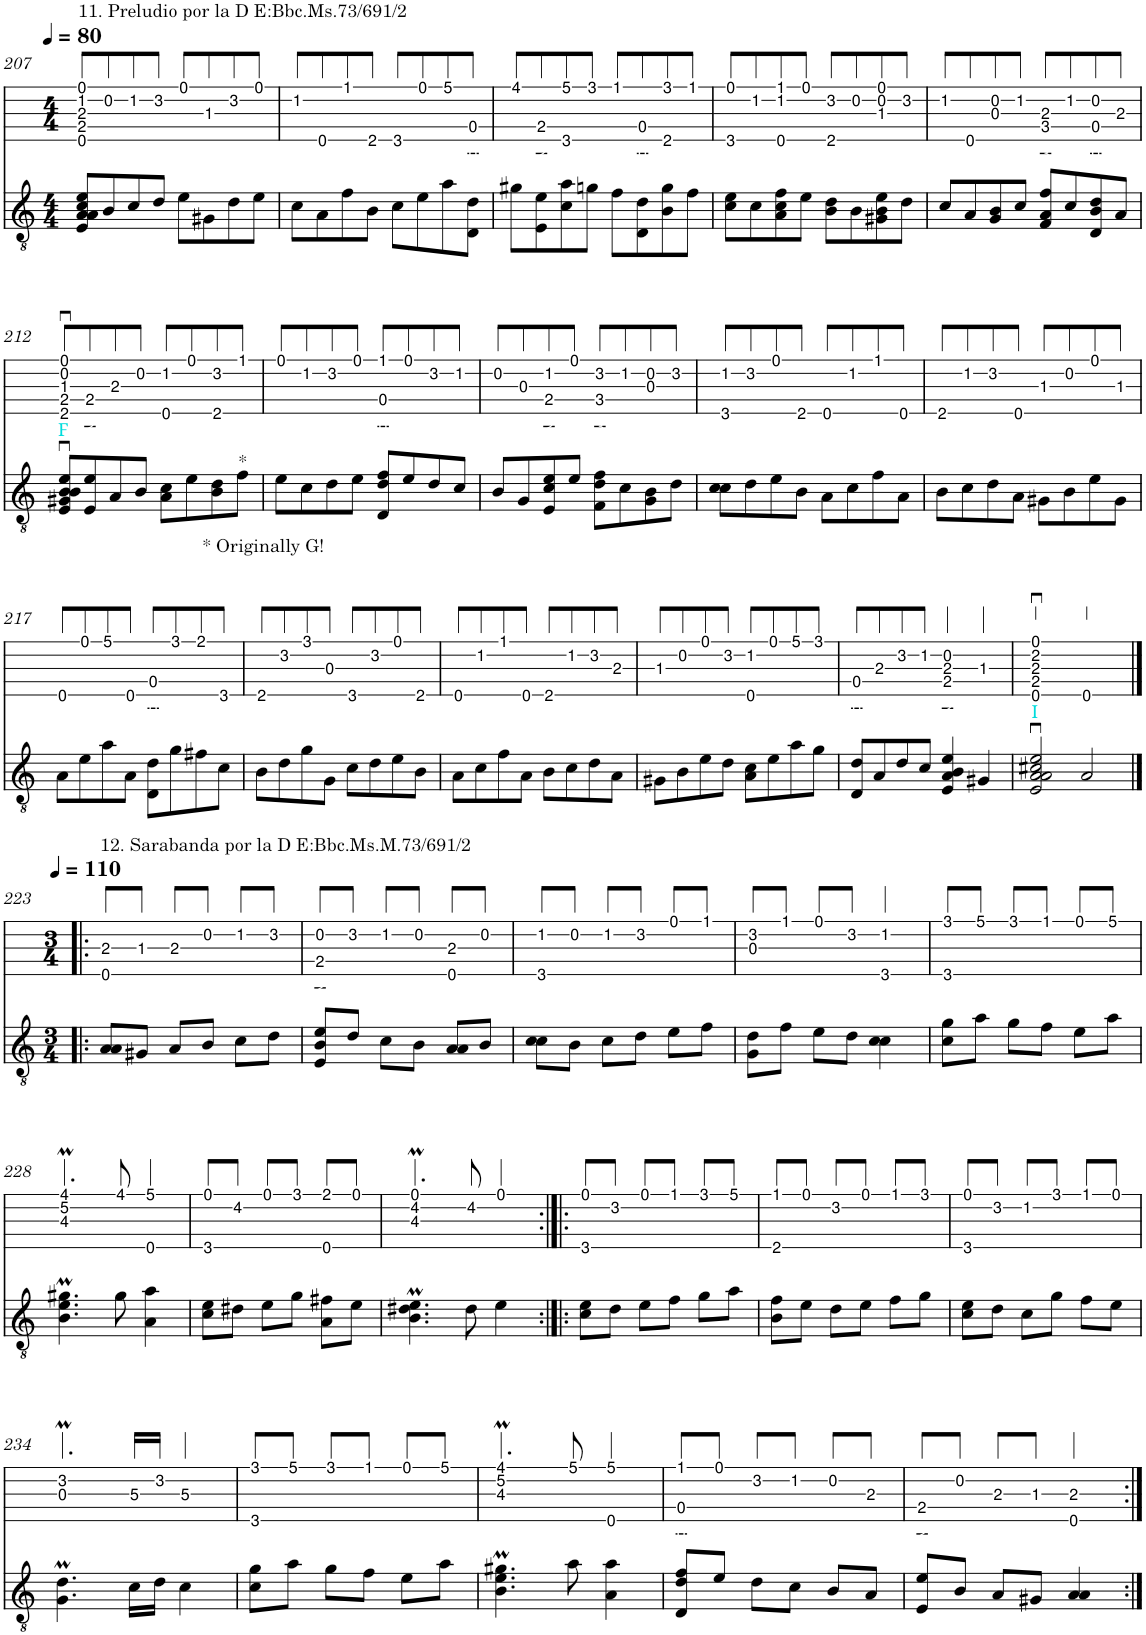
**kern	**kern
*part1	*part1
*staff2	*staff1
*I"Classical Guitar	*
*I'Guit.	*
!!LO:PB:g=z
*clefGv2	*
*k[]	*k[]
*M4/4	*M4/4
*MM80	*MM80
=207	=207
!	!LO:TX:a:t=11. Preludio por la D E&colon;Bbc.Ms.73/691/2
8E/ 8A/ 8A/ 8c/ 8e/L	8A/ 8E/ 8A/ 8c/ 8e/L
8B/	8B/
8c/	8c/
8d/J	8d/J
8e\L	8e/L
8G#X\	8G#X/
8d\	8d/
8e\J	8e/J
=208	=208
8c\L	8c/L
8A\	8A/
8f\	8f/
8B\J	8B/J
8c\L	8c/L
8e\	8e/
8a\	8a/
8D\ 8d\J	8di/ 8D/J
=209	=209
8g#X\L	8g#X/L
8E\ 8e\	8ei/ 8E/
8c\ 8a\	8c/ 8a/
8gn\J	8gn/J
8f\L	8f/L
8D\ 8d\	8di/ 8D/
8B\ 8g\	8B/ 8g/
8f\J	8f/J
=210	=210
8c\ 8e\L	8c/ 8e/L
8c\	8c/
8A\ 8c\ 8f\	8A/ 8c/ 8f/
8e\J	8e/J
8B\ 8d\L	8B/ 8d/L
8B\	8B/
8G#X\ 8B\ 8e\	8G#X/ 8B/ 8e/
8d\J	8d/J
=211	=211
8c/L	8c/L
8A/	8A/
8G/ 8B/	8G/ 8B/
8c/J	8c/J
8F/ 8A/ 8f/L	8fi/ 8F/ 8A/L
8c/	8c/
8D/ 8B/ 8d/	8di/ 8D/ 8B/
8A/J	8A/J
!!LO:LB:g=z
=212	=212
!LO:TX:a:color=#00DCDC:t=F	!
8E/u 8G#X/u 8B/u 8B/u 8e/uL	8B/u 8E/u 8G#X/u 8B/u 8e/uL
8E/ 8e/	8ei/ 8E/
8A/	8A/
8B/J	8B/J
8A\ 8c\L	8A/ 8c/L
8e\	8e/
8B\ 8d\	8B/ 8d/
!LO:TX:b:t=* Originally G!	!
!LO:TX:a:t=*	!
8f\J	8f/J
=213	=213
8e\L	8e/L
8c\	8c/
8d\	8d/
8e\J	8e/J
8D/ 8d/ 8f/L	8di/ 8D/ 8f/L
8e/	8e/
8d/	8d/
8c/J	8c/J
=214	=214
8B/L	8B/L
8G/	8G/
8E/ 8c/ 8e/	8ei/ 8E/ 8c/
8e/J	8e/J
8F\ 8d\ 8f\L	8fi/ 8F/ 8d/L
8c\	8c/
8G\ 8B\	8G/ 8B/
8d\J	8d/J
=215	=215
8c\ 8c\L	8c/ 8c/L
8d\	8d/
8e\	8e/
8B\J	8B/J
8A\L	8A/L
8c\	8c/
8f\	8f/
8A\J	8A/J
=216	=216
8B\L	8B/L
8c\	8c/
8d\	8d/
8A\J	8A/J
8G#X\L	8G#X/L
8B\	8B/
8e\	8e/
8G#\J	8G#/J
!!LO:LB:g=z
=217	=217
8A\L	8A/L
8e\	8e/
8a\	8a/
8A\J	8A/J
8D\ 8d\L	8di/ 8D/L
8g\	8g/
8f#X\	8f#X/
8c\J	8c/J
=218	=218
8B\L	8B/L
8d\	8d/
8g\	8g/
8G\J	8G/J
8c\L	8c/L
8d\	8d/
8e\	8e/
8B\J	8B/J
=219	=219
8A\L	8A/L
8c\	8c/
8f\	8f/
8A\J	8A/J
8B\L	8B/L
8c\	8c/
8d\	8d/
8A\J	8A/J
=220	=220
8G#X\L	8G#X/L
8B\	8B/
8e\	8e/
8d\J	8d/J
8A\ 8c\L	8A/ 8c/L
8e\	8e/
8a\	8a/
8g\J	8g/J
=221	=221
8D/ 8d/L	8di/ 8D/L
8A/	8A/
8d/	8d/
8c/J	8c/J
4E/ 4A/ 4B/ 4e/	4ei/ 4E/ 4A/ 4B/
4G#X/	4G#X/
=222	=222
!LO:TX:a:color=#00DCDC:t=I	!
2E/u 2A/u 2A/u 2c#X/u 2e/u	2A/u 2E/u 2A/u 2c#X/u 2e/u
2A/	2A/
!!LO:LB:g=z
=223|!:	=223|!:
*M3/4	*M3/4
*	*MM110
!	!LO:TX:a:t=12. Sarabanda por la D E&colon;Bbc.Ms.M.73/691/2
8A/ 8A/L	8A/ 8A/L
8G#X/J	8G#X/J
8A/L	8A/L
8B/J	8B/J
8c\L	8c/L
8d\J	8d/J
=224	=224
8E/ 8B/ 8e/L	8ei/ 8E/ 8B/L
8d/J	8d/J
8c\L	8c/L
8B\J	8B/J
8A/ 8A/L	8A/ 8A/L
8B/J	8B/J
=225	=225
8c\ 8c\L	8c/ 8c/L
8B\J	8B/J
8c\L	8c/L
8d\J	8d/J
8e\L	8e/L
8f\J	8f/J
=226	=226
8G\ 8d\L	8G/ 8d/L
8f\J	8f/J
8e\L	8e/L
8d\J	8d/J
4c\ 4c\	4c/ 4c/
=227	=227
8c\ 8g\L	8c/ 8g/L
8a\J	8a/J
8g\L	8g/L
8f\J	8f/J
8e\L	8e/L
8a\J	8a/J
!!LO:LB:g=z
=228	=228
4.B\M 4.e\M 4.g#X\M	4.B/M 4.e/M 4.g#X/M
8g#\	8g#/
4A\ 4a\	4A/ 4a/
=229	=229
8c\ 8e\L	8c/ 8e/L
8d#X\J	8d#X/J
8e\L	8e/L
8g\J	8g/J
8A\ 8f#X\L	8A/ 8f#X/L
8e\J	8e/J
=230	=230
4.B\M 4.d#X\M 4.e\M	4.B/M 4.d#X/M 4.e/M
8d#\	8d#/
4e\	4e/
=231:|!|:	=231:|!|:
8c\ 8e\L	8c/ 8e/L
8d\J	8d/J
8e\L	8e/L
8f\J	8f/J
8g\L	8g/L
8a\J	8a/J
=232	=232
8B\ 8f\L	8B/ 8f/L
8e\J	8e/J
8d\L	8d/L
8e\J	8e/J
8f\L	8f/L
8g\J	8g/J
=233	=233
8c\ 8e\L	8c/ 8e/L
8d\J	8d/J
8c\L	8c/L
8g\J	8g/J
8f\L	8f/L
8e\J	8e/J
!!LO:LB:g=z
=234	=234
4.G\M 4.d\M	4.G/M 4.d/M
16c\LL	16c/LL
16d\JJ	16d/JJ
4c\	4c/
=235	=235
8c\ 8g\L	8c/ 8g/L
8a\J	8a/J
8g\L	8g/L
8f\J	8f/J
8e\L	8e/L
8a\J	8a/J
=236	=236
4.B\M 4.e\M 4.g#X\M	4.B/M 4.e/M 4.g#X/M
8a\	8a/
4A\ 4a\	4A/ 4a/
=237	=237
8D/ 8d/ 8f/L	8di/ 8D/ 8f/L
8e/J	8e/J
8d\L	8d/L
8c\J	8c/J
8B/L	8B/L
8A/J	8A/J
=238	=238
8E/ 8e/L	8ei/ 8E/L
8B/J	8B/J
8A/L	8A/L
8G#X/J	8G#X/J
4A/ 4A/	4A/ 4A/
=:|!	=:|!
*-	*-
